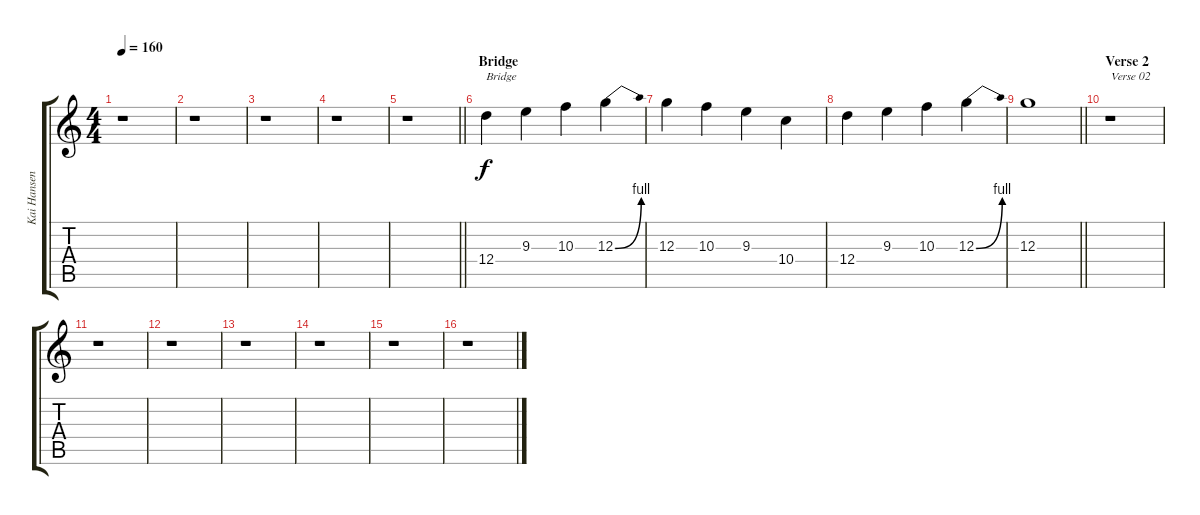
\track ("Kai Hansen" "Kai Hansen") {instrument distortionguitar}
\staff {score tabs}
\tuning (E4 B3 G3 D3 A2 E2) {hide}
\ts (4 4)
\tempo 160
\clef g2
\ks c
r.1{dy f} |
r.1 |
r.1 |
r.1 |
\barLineRight lightlight
r.1 |
\section ("" "Bridge")
12.4.4{txt "Bridge"} 9.3.4 10.3.4 12.3{be (bend 0 0 60 4)}.4 |
12.3.4 10.3.4 9.3.4 10.4.4 |
12.4.4 9.3.4 10.3.4 12.3{be (bend 0 0 60 4)}.4 |
\barLineRight lightlight
12.3.1 |
\section ("" "Verse 2")
r.1{txt "Verse 02"} |
r.1 |
r.1 |
r.1 |
r.1 |
r.1 |
r.1
